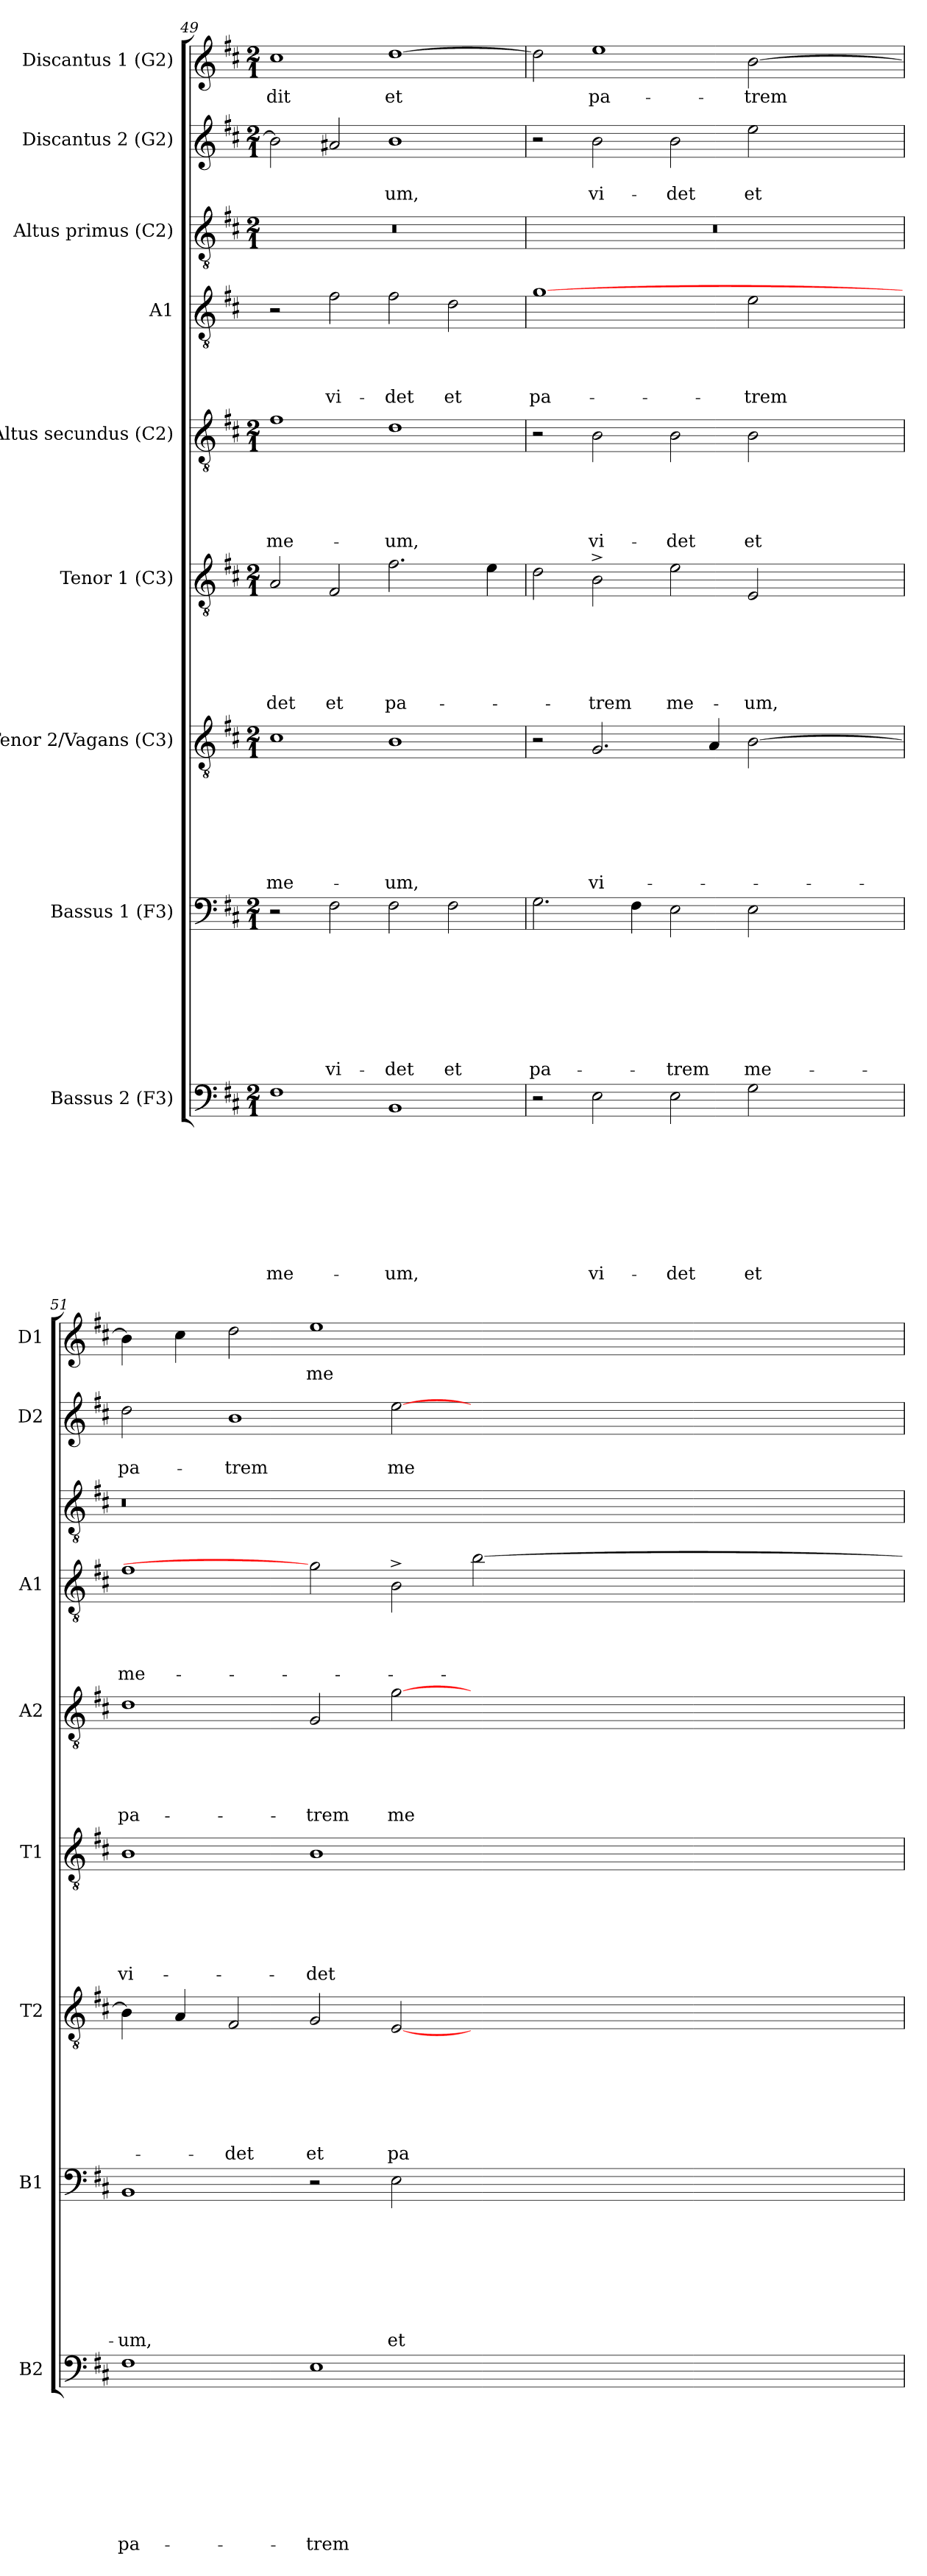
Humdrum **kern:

**kern	**text	**text	**text	**text	**text	**text	**text	**text	**text	**kern	**text	**text	**text	**text	**text	**text	**text	**text	**kern	**text	**text	**text	**text	**text	**text	**text	**kern	**text	**text	**text	**text	**text	**text	**kern	**text	**text	**text	**text	**text	**kern	**text	**text	**text	**text	**kern	**kern	**text	**text	**kern	**text
*part9	*part9	*part9	*part9	*part9	*part9	*part9	*part9	*part9	*part9	*part8	*part8	*part8	*part8	*part8	*part8	*part8	*part8	*part8	*part7	*part7	*part7	*part7	*part7	*part7	*part7	*part7	*part6	*part6	*part6	*part6	*part6	*part6	*part6	*part5	*part5	*part5	*part5	*part5	*part5	*part4	*part4	*part4	*part4	*part4	*part3	*part2	*part2	*part2	*part1	*part1
*staff9	*staff9	*staff9	*staff9	*staff9	*staff9	*staff9	*staff9	*staff9	*staff9	*staff8	*staff8	*staff8	*staff8	*staff8	*staff8	*staff8	*staff8	*staff8	*staff7	*staff7	*staff7	*staff7	*staff7	*staff7	*staff7	*staff7	*staff6	*staff6	*staff6	*staff6	*staff6	*staff6	*staff6	*staff5	*staff5	*staff5	*staff5	*staff5	*staff5	*staff4	*staff4	*staff4	*staff4	*staff4	*staff3	*staff2	*staff2	*staff2	*staff1	*staff1
*I"Bassus 2 (F3)	*	*	*	*	*	*	*	*	*	*I"Bassus 1 (F3)	*	*	*	*	*	*	*	*	*I"Tenor 2/Vagans (C3)	*	*	*	*	*	*	*	*I"Tenor 1 (C3)	*	*	*	*	*	*	*I"Altus secundus (C2)	*	*	*	*	*	*I"A1	*	*	*	*	*I"Altus primus (C2)	*I"Discantus 2 (G2)	*	*	*I"Discantus 1 (G2)	*
*I'B2	*	*	*	*	*	*	*	*	*	*I'B1	*	*	*	*	*	*	*	*	*I'T2	*	*	*	*	*	*	*	*I'T1	*	*	*	*	*	*	*I'A2	*	*	*	*	*	*I'A1	*	*	*	*	*	*I'D2	*	*	*I'D1	*
!!LO:PB:g=z
*clefF4	*	*	*	*	*	*	*	*	*	*clefF4	*	*	*	*	*	*	*	*	*clefGv2	*	*	*	*	*	*	*	*clefGv2	*	*	*	*	*	*	*clefGv2	*	*	*	*	*	*clefGv2	*	*	*	*	*clefGv2	*clefG2	*	*	*clefG2	*
*k[f#c#]	*	*	*	*	*	*	*	*	*	*k[f#c#]	*	*	*	*	*	*	*	*	*k[f#c#]	*	*	*	*	*	*	*	*k[f#c#]	*	*	*	*	*	*	*k[f#c#]	*	*	*	*	*	*k[f#c#]	*	*	*	*	*k[f#c#]	*k[f#c#]	*	*	*k[f#c#]	*
*D:	*	*	*	*	*	*	*	*	*	*D:	*	*	*	*	*	*	*	*	*D:	*	*	*	*	*	*	*	*D:	*	*	*	*	*	*	*D:	*	*	*	*	*	*D:	*	*	*	*	*D:	*D:	*	*	*D:	*
*M2/1	*	*	*	*	*	*	*	*	*	*M2/1	*	*	*	*	*	*	*	*	*M2/1	*	*	*	*	*	*	*	*M2/1	*	*	*	*	*	*	*M2/1	*	*	*	*	*	*	*	*	*	*	*M2/1	*M2/1	*	*	*M2/1	*
=49	=49	=49	=49	=49	=49	=49	=49	=49	=49	=49	=49	=49	=49	=49	=49	=49	=49	=49	=49	=49	=49	=49	=49	=49	=49	=49	=49	=49	=49	=49	=49	=49	=49	=49	=49	=49	=49	=49	=49	=49	=49	=49	=49	=49	=49	=49	=49	=49	=49	=49
!	!	!	!	!	!	!	!	!	!LO:LY:b	!	!	!	!	!	!	!	!	!	!	!	!	!	!	!	!	!LO:LY:b	!	!	!	!	!	!	!LO:LY:b	!	!	!	!	!	!LO:LY:b	!	!	!	!	!	!	!	!	!	!	!LO:LY:b
1F#	.	.	.	.	.	.	.	.	me-	2r	.	.	.	.	.	.	.	.	1c#	.	.	.	.	.	.	me-	2A/	.	.	.	.	.	-det	1f#	.	.	.	.	me-	2r	.	.	.	.	0r	2b\]	.	.	1cc#	-dit
!	!	!	!	!	!	!	!	!	!	!	!	!	!	!	!	!	!	!LO:LY:b	!	!	!	!	!	!	!	!	!	!	!	!	!	!	!LO:LY:b	!	!	!	!	!	!	!	!	!	!	!LO:LY:b	!	!	!	!	!	!
.	.	.	.	.	.	.	.	.	.	2F#\	.	.	.	.	.	.	.	vi-	.	.	.	.	.	.	.	.	2F#/	.	.	.	.	.	et	.	.	.	.	.	.	2f#\	.	.	.	vi-	.	2a#/	.	.	.	.
!	!	!	!	!	!	!	!	!	!LO:LY:b	!	!	!	!	!	!	!	!	!LO:LY:b	!	!	!	!	!	!	!	!LO:LY:b	!	!	!	!	!	!	!LO:LY:b	!	!	!	!	!	!LO:LY:b	!	!	!	!	!LO:LY:b	!	!	!	!LO:LY:b	!	!LO:LY:b
1BB	.	.	.	.	.	.	.	.	-um,	2F#\	.	.	.	.	.	.	.	-det	1B	.	.	.	.	.	.	-um,	2.f#\	.	.	.	.	.	pa-	1d	.	.	.	.	-um,	2f#\	.	.	.	-det	.	1b	.	-um,	[>1dd	et
!	!	!	!	!	!	!	!	!	!	!	!	!	!	!	!	!	!	!LO:LY:b	!	!	!	!	!	!	!	!	!	!	!	!	!	!	!	!	!	!	!	!	!	!	!	!	!	!LO:LY:b	!	!	!	!	!	!
.	.	.	.	.	.	.	.	.	.	2F#\	.	.	.	.	.	.	.	et	.	.	.	.	.	.	.	.	.	.	.	.	.	.	.	.	.	.	.	.	.	2d\	.	.	.	et	.	.	.	.	.	.
.	.	.	.	.	.	.	.	.	.	.	.	.	.	.	.	.	.	.	.	.	.	.	.	.	.	.	4e\	.	.	.	.	.	.	.	.	.	.	.	.	.	.	.	.	.	.	.	.	.	.	.
=50	=50	=50	=50	=50	=50	=50	=50	=50	=50	=50	=50	=50	=50	=50	=50	=50	=50	=50	=50	=50	=50	=50	=50	=50	=50	=50	=50	=50	=50	=50	=50	=50	=50	=50	=50	=50	=50	=50	=50	=50	=50	=50	=50	=50	=50	=50	=50	=50	=50	=50
!	!	!	!	!	!	!	!	!	!	!	!	!	!	!	!	!	!	!LO:LY:b	!	!	!	!	!	!	!	!	!	!	!	!	!	!	!	!	!	!	!	!	!	!	!	!	!	!LO:LY:b	!	!	!	!	!	!
2r	.	.	.	.	.	.	.	.	.	2.G\	.	.	.	.	.	.	.	pa-	2r	.	.	.	.	.	.	.	2d\	.	.	.	.	.	.	2r	.	.	.	.	.	[1g	.	.	.	pa-	0r	2r	.	.	2dd\]	.
!	!	!	!	!	!	!	!	!	!LO:LY:b	!	!	!	!	!	!	!	!	!	!	!	!	!	!	!	!	!LO:LY:b	!	!	!	!	!	!	!LO:LY:b	!	!	!	!	!	!LO:LY:b	!	!	!	!	!	!	!	!	!LO:LY:b	!	!LO:LY:b
2E\	.	.	.	.	.	.	.	.	vi-	.	.	.	.	.	.	.	.	.	2.G/	.	.	.	.	.	.	vi-	2B^>\	.	.	.	.	.	-trem	2B\	.	.	.	.	vi-	.	.	.	.	.	.	2b\	.	vi-	1ee	pa-
.	.	.	.	.	.	.	.	.	.	4F#\	.	.	.	.	.	.	.	.	.	.	.	.	.	.	.	.	.	.	.	.	.	.	.	.	.	.	.	.	.	.	.	.	.	.	.	.	.	.	.	.
!	!	!	!	!	!	!	!	!	!LO:LY:b	!	!	!	!	!	!	!	!	!LO:LY:b	!	!	!	!	!	!	!	!	!	!	!	!	!	!	!LO:LY:b	!	!	!	!	!	!LO:LY:b	!	!	!	!	!	!	!	!	!LO:LY:b	!	!
2E\	.	.	.	.	.	.	.	.	-det	2E\	.	.	.	.	.	.	.	-trem	.	.	.	.	.	.	.	.	2e\	.	.	.	.	.	me-	2B\	.	.	.	.	-det	2ryy	.	.	.	.	.	2b\	.	-det	.	.
.	.	.	.	.	.	.	.	.	.	.	.	.	.	.	.	.	.	.	4A/	.	.	.	.	.	.	.	.	.	.	.	.	.	.	.	.	.	.	.	.	.	.	.	.	.	.	.	.	.	.	.
!	!	!	!	!	!	!	!	!	!LO:LY:b	!	!	!	!	!	!	!	!	!LO:LY:b	!	!	!	!	!	!	!	!	!	!	!	!	!	!	!LO:LY:b	!	!	!	!	!	!LO:LY:b	!	!	!	!	!LO:LY:b	!	!	!	!LO:LY:b	!	!LO:LY:b
2G\	.	.	.	.	.	.	.	.	et	2E\	.	.	.	.	.	.	.	me-	[>2B\	.	.	.	.	.	.	.	2E/	.	.	.	.	.	-um,	2B\	.	.	.	.	et	2e\	.	.	.	-trem	.	2ee\	.	et	[>2b\	-trem
=51	=51	=51	=51	=51	=51	=51	=51	=51	=51	=51	=51	=51	=51	=51	=51	=51	=51	=51	=51	=51	=51	=51	=51	=51	=51	=51	=51	=51	=51	=51	=51	=51	=51	=51	=51	=51	=51	=51	=51	=51	=51	=51	=51	=51	=51	=51	=51	=51	=51	=51
!	!	!	!	!	!	!	!	!	!LO:LY:b	!	!	!	!	!	!	!	!	!LO:LY:b	!	!	!	!	!	!	!	!	!	!	!	!	!	!	!LO:LY:b	!	!	!	!	!	!LO:LY:b	!	!	!	!	!LO:LY:b	!	!	!	!LO:LY:b	!	!
1F#	.	.	.	.	.	.	.	.	pa-	1BB	.	.	.	.	.	.	.	-um,	4B\]	.	.	.	.	.	.	.	1B	.	.	.	.	.	vi-	1d	.	.	.	.	pa-	1f#	.	.	.	me-	0r	2dd\	.	pa-	4b\]	.
.	.	.	.	.	.	.	.	.	.	.	.	.	.	.	.	.	.	.	4A/	.	.	.	.	.	.	.	.	.	.	.	.	.	.	.	.	.	.	.	.	.	.	.	.	.	.	.	.	.	4cc#\	.
!	!	!	!	!	!	!	!	!	!	!	!	!	!	!	!	!	!	!	!	!	!	!	!	!	!	!LO:LY:b	!	!	!	!	!	!	!	!	!	!	!	!	!	!	!	!	!	!	!	!	!	!LO:LY:b	!	!
.	.	.	.	.	.	.	.	.	.	.	.	.	.	.	.	.	.	.	2F#/	.	.	.	.	.	.	-det	.	.	.	.	.	.	.	.	.	.	.	.	.	.	.	.	.	.	.	1b	.	-trem	2dd\	.
!	!	!	!	!	!	!	!	!	!LO:LY:b	!	!	!	!	!	!	!	!	!	!	!	!	!	!	!	!	!LO:LY:b	!	!	!	!	!	!	!LO:LY:b	!	!	!	!	!	!LO:LY:b	!	!	!	!	!	!	!	!	!	!	!LO:LY:b
1E	.	.	.	.	.	.	.	.	-trem	2r	.	.	.	.	.	.	.	.	2G/	.	.	.	.	.	.	et	1B	.	.	.	.	.	-det	2G/	.	.	.	.	-trem	2g]	.	.	.	.	.	.	.	.	1ee	me-
!	!	!	!	!	!	!	!	!	!	!	!	!	!	!	!	!	!	!LO:LY:b	!	!	!	!	!	!	!	!LO:LY:b	!	!	!	!	!	!	!	!	!	!	!	!	!LO:LY:b	!	!	!	!	!	!	!	!	!LO:LY:b	!	!
.	.	.	.	.	.	.	.	.	.	2E\	.	.	.	.	.	.	.	et	[<2E/	.	.	.	.	.	.	pa-	.	.	.	.	.	.	.	[>2g\	.	.	.	.	me-	2B^>\	.	.	.	.	.	[>2ee\	.	me-	.	.
2ryy	.	.	.	.	.	.	.	.	.	2ryy	.	.	.	.	.	.	.	.	2ryy	.	.	.	.	.	.	.	2ryy	.	.	.	.	.	.	2ryy	.	.	.	.	.	[>2b\	.	.	.	.	2ryy	2ryy	.	.	2ryy	.
=	=	=	=	=	=	=	=	=	=	=	=	=	=	=	=	=	=	=	=	=	=	=	=	=	=	=	=	=	=	=	=	=	=	=	=	=	=	=	=	=	=	=	=	=	=	=	=	=	=	=
*-	*-	*-	*-	*-	*-	*-	*-	*-	*-	*-	*-	*-	*-	*-	*-	*-	*-	*-	*-	*-	*-	*-	*-	*-	*-	*-	*-	*-	*-	*-	*-	*-	*-	*-	*-	*-	*-	*-	*-	*-	*-	*-	*-	*-	*-	*-	*-	*-	*-	*-
